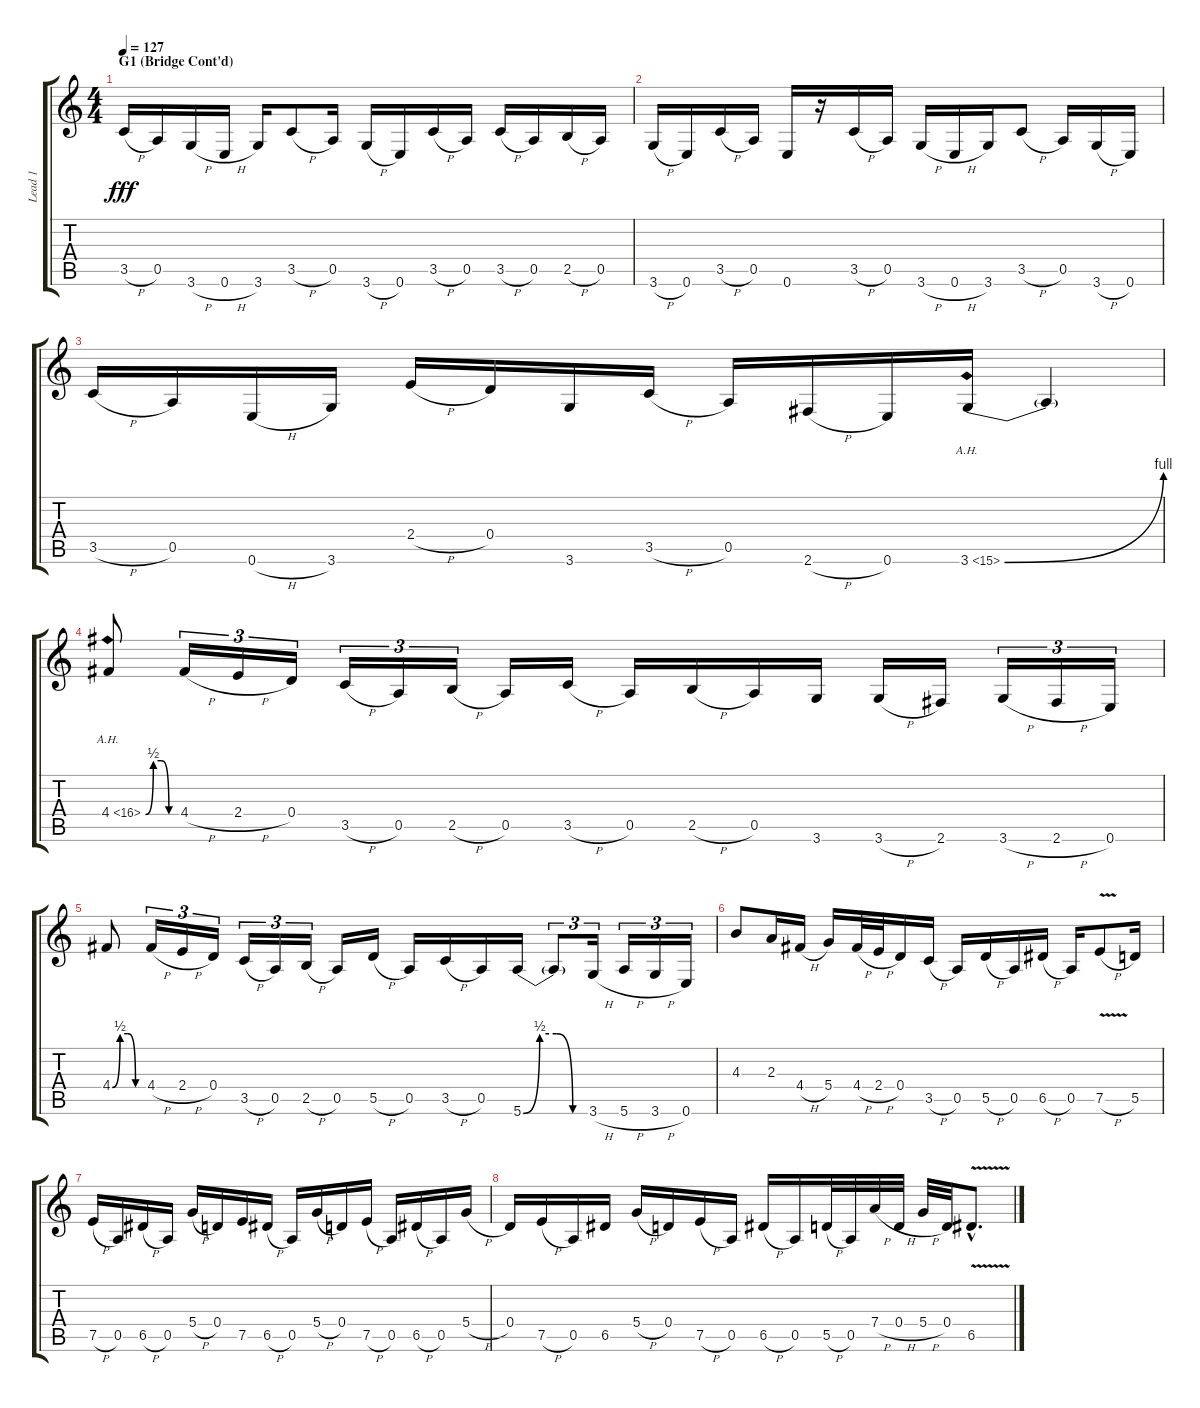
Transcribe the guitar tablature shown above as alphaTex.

\track ("Lead 1" "Lead 1") {instrument distortionguitar}
\staff {score tabs}
\tuning (E4 B3 G3 D3 A2 E2) {hide}
\ts (4 4)
\section ("" "G1 (Bridge Cont'd)")
\tempo 127
\clef g2
\ks c
3.5{h}.16{dy fff} 0.5.16 3.6{h}.16 0.6{h}.16 3.6.16 3.5{h}.8 0.5.16 3.6{h}.16 0.6.16 3.5{h}.16 0.5.16 3.5{h}.16 0.5.16 2.5{h}.16 0.5.16 |
3.6{h}.16 0.6.16 3.5{h}.16 0.5.16 0.6.16 r.16 3.5{h}.16 0.5.16 3.6{h}.16 0.6{h}.16 3.6.16 3.5{h}.8 0.5.16 3.6{h}.16 0.6.16 |
3.5{h}.16 0.5.16 0.6{h}.16 3.6.16 2.4{h}.16 0.4.16 3.6.16 3.5{h}.16 0.5.16 2.6{h}.16 0.6.16 3.6{be (bend 0 0 60 4) ah 12}.16 3.6{t}.4 |
4.4{be (custom 0 0 15 2 30 2 45 0 60 0) ah 12}.8 4.4{h}.16{tu (3 2)} 2.4{h}.16{tu (3 2)} 0.4.16{tu (3 2)} 3.5{h}.16{tu (3 2)} 0.5.16{tu (3 2)} 2.5{h}.16{tu (3 2)} 0.5.16 3.5{h}.16 0.5.16 2.5{h}.16 0.5.16 3.6.16 3.6{h}.16 2.6.16 3.6{h}.16{tu (3 2)} 2.6{h}.16{tu (3 2)} 0.6.16{tu (3 2)} |
4.4{be (custom 0 0 15 2 30 2 45 0 60 0)}.8 4.4{h}.16{tu (3 2)} 2.4{h}.16{tu (3 2)} 0.4.16{tu (3 2)} 3.5{h}.16{tu (3 2)} 0.5.16{tu (3 2)} 2.5{h}.16{tu (3 2)} 0.5.16 5.5{h}.16 0.5.16 3.5{h}.16 0.5.16 5.6{be (custom 0 0 15 2 30 2 45 0 60 0)}.16 5.6{t}.8{tu (3 2)} 3.6{h}.16{tu (3 2)} 5.6{h}.16{tu (3 2)} 3.6{h}.16{tu (3 2)} 0.6.16{tu (3 2)} |
4.3.8 2.3.16 4.4{h}.16 5.4.16 4.4{h}.32 2.4{h}.32 0.4.16 3.5{h}.16 0.5.16 5.5{h}.16 0.5.16 6.5{h}.16 0.5.16 7.5{v h}.8 5.5.16 |
7.5{h}.16 0.5.16 6.5{h}.16 0.5.16 5.4{h}.16 0.4.16 7.5.16 6.5{h}.16 0.5.16 5.4{h}.16 0.4.16 7.5{h}.16 0.5.16 6.5{h}.16 0.5.16 5.4{h}.16 |
0.4.16 7.5{h}.16 0.5.16 6.5.16 5.4{h}.16 0.4.16 7.5{h}.16 0.5.16 6.5{h}.16 0.5.16 5.5{h}.32 0.5.32 7.4{h}.32 0.4{h}.32 5.4{h}.32 0.4.32 6.5{v hac}.8{d}
